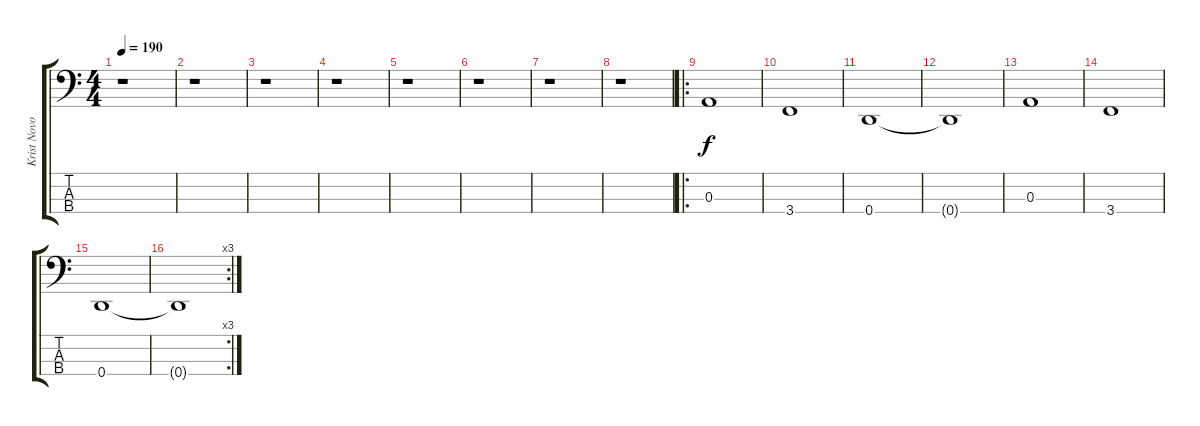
\track ("Krist Novoselic" "Krist Novo") {instrument electricbasspick}
\staff {score tabs}
\tuning (G2 D2 A1 D1) {hide}
\ts (4 4)
\tempo 190
\clef f4
\ks c
r.1{dy f instrument electricbasspick} |
r.1 |
r.1 |
r.1 |
r.1 |
r.1 |
r.1 |
r.1 |
\ro
0.3.1 |
3.4.1 |
0.4.1 |
0.4{t}.1 |
0.3.1 |
3.4.1 |
0.4.1 |
\rc 3
0.4{t}.1
